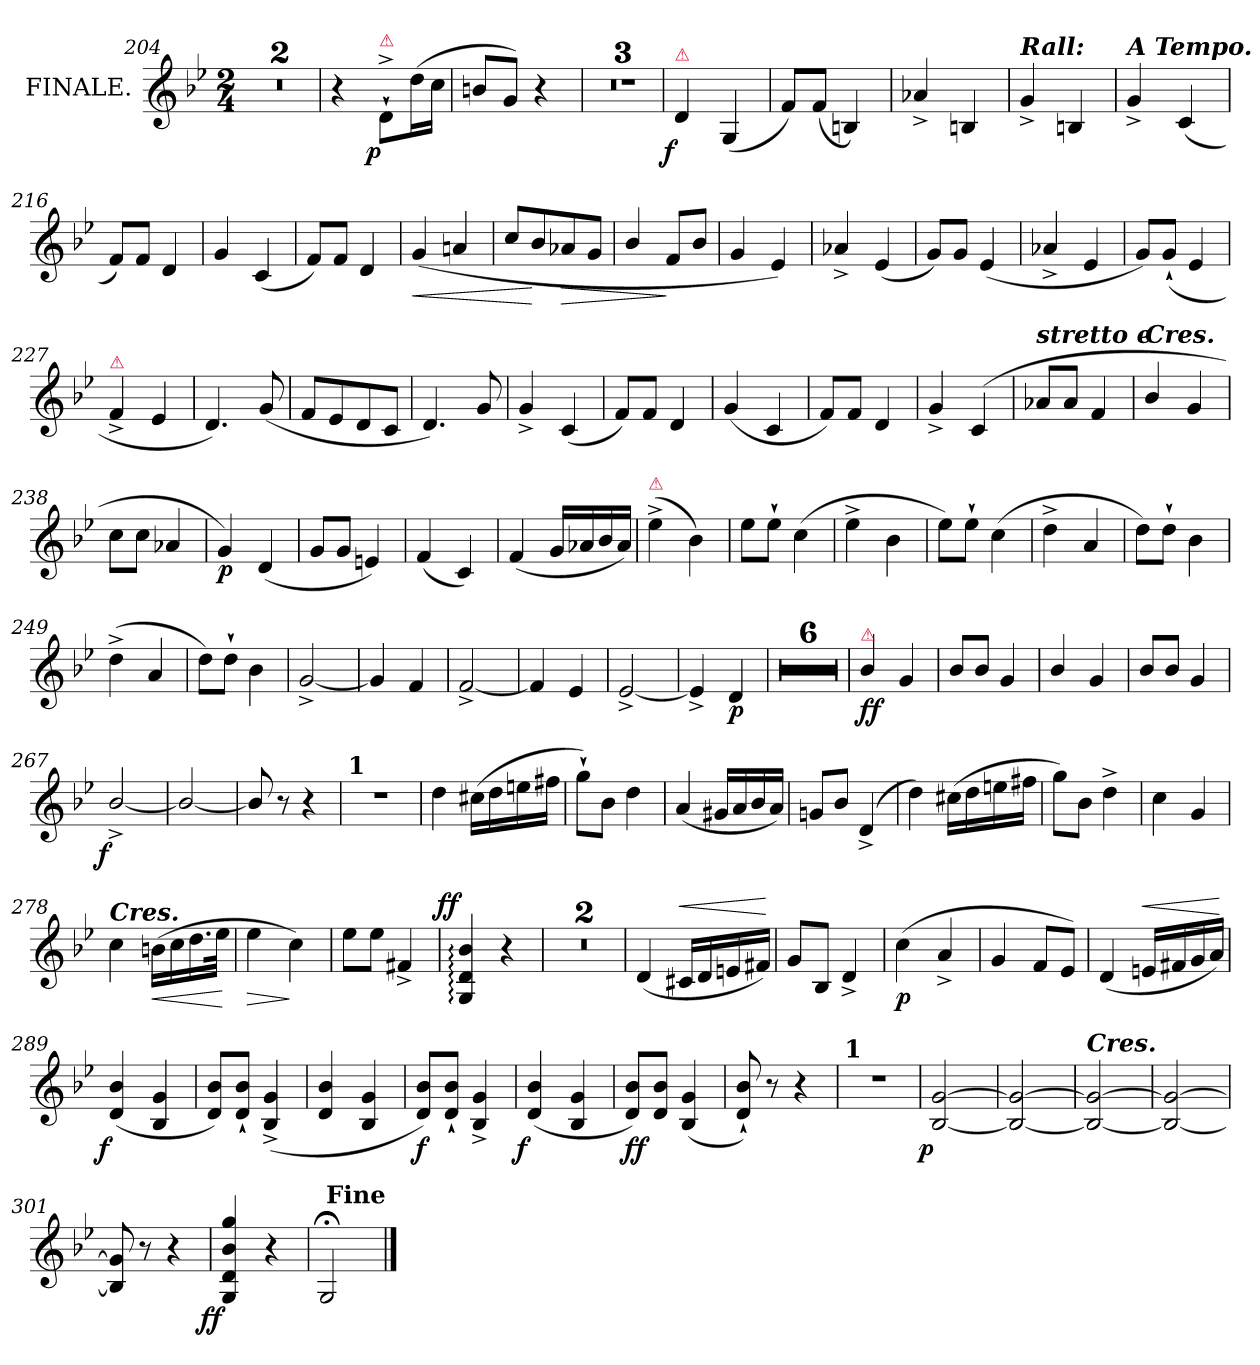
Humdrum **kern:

**kern	**dynam
*part1	*part1
*staff1	*staff1
*I"FINALE.	*
*clefG2	*
*k[b-e-]	*
*M2/4	*
=204	=204
2rdd	.
=205	=205
2rdd	.
=206	=206
4r	.
!LO:TX:a:color=crimson:t=⚠	!
!	!LO:DY:rj
8d`<^>/L	p
(>16dd\L	.
16cc\JJ	.
=207	=207
8bnL	.
8gJ)	.
4r	.
=208	=208
2r	.
=209	=209
2r	.
=210	=210
2r	.
=211	=211
!LO:TX:a:color=crimson:t=⚠	!
!	!LO:DY:rj
4d	f
(<4G	.
=212	=212
8fL)	.
(<8fJ	.
4Bn)	.
=213	=213
4a-X^<	.
4Bn	.
=214	=214
!LO:TX:a:Bi:t=Rall&colon;	!
4g^<	.
4Bn	.
=215	=215
!LO:TX:a:Bi:t=A Tempo.	!
4g^<	.
(<4c	.
=216	=216
8fL)	.
8fJ	.
4d	.
=217	=217
4g	.
(<4c	.
=218	=218
8fL)	.
8fJ	.
4d	.
=219	=219
!	!LO:HP:b
(<4g	<
4an	.
=220	=220
8ccL	.
8b-	[
!	!LO:HP:b
8a-X	>
8gJ	.
=221	=221
4b-/	.
8fL	]
8b-J	.
=222	=222
4g	.
4e-)	.
=223	=223
4a-X^<	.
(<4e-	.
=224	=224
8gL)	.
8gJ	.
(<4e-	.
=225	=225
4a-X^<	.
4e-	.
=226	=226
8gL)	.
(<8g`<J	.
4e-	.
=227	=227
!LO:TX:a:color=crimson:t=⚠	!
4f^<	.
4e-	.
=228	=228
4.d)	.
(<8g	.
=229	=229
8fL	.
8e-	.
8d	.
8cJ	.
=230	=230
4.d)	.
8g	.
=231	=231
4g^<	.
(<4c	.
=232	=232
8fL)	.
8fJ	.
4d	.
=233	=233
(<4g	.
4c	.
=234	=234
8fL)	.
8fJ	.
4d	.
=235	=235
4g^<	.
(<4c	.
=236	=236
!LO:TX:a:Bi:t=stretto e	!
8a-XL	.
8a-J	.
4f	.
=237	=237
!LO:TX:a:Bi:t=Cres.	!
4b-/	.
4g	.
=238	=238
8ccL	.
8ccJ	.
4a-X	.
=239	=239
4g)	p
(<4d	.
=240	=240
8gL	.
8gJ	.
4en)	.
=241	=241
(<4f	.
4c)	.
=242	=242
(<4f	.
16gLL	.
16a-X	.
16b-	.
16a-JJ)	.
=243	=243
!LO:TX:a:color=crimson:t=⚠	!
(>4ee-^<	.
4b-)	.
=244	=244
8ee-L	.
8ee-`>J	.
(>4cc	.
=245	=245
4ee-^<	.
4b-	.
=246	=246
8ee-L)	.
8ee-`>J	.
(>4cc	.
=247	=247
4dd^<	.
4a	.
=248	=248
8ddL)	.
8dd`>J	.
4b-	.
=249	=249
(>4dd^<	.
4a	.
=250	=250
8ddL)	.
8dd`>J	.
4b-	.
=251	=251
[2g^<	.
=252	=252
4g]	.
4f	.
=253	=253
[2f^<	.
=254	=254
4f]	.
4e-	.
=255	=255
[2e-^<	.
=256	=256
4e-^<]	.
4d	p
=257	=257
2r	.
=258	=258
2r	.
=259	=259
2r	.
=260	=260
2r	.
=261	=261
2r	.
=262	=262
2r	.
=263	=263
!LO:TX:a:color=crimson:t=⚠	!
4b-/	ff
4g	.
=264	=264
8b-/L	.
8b-J	.
4g	.
=265	=265
4b-/	.
4g	.
=266	=266
8b-/L	.
8b-J	.
4g	.
=267	=267
!	!LO:DY:rj
[<2b-^</	f
=268	=268
2b-/_	.
=269	=269
8b-/]	.
8r	.
4r	.
=270	=270
!LO:TX:a:B:t=1	!
2r	.
=271	=271
4dd	.
(>16cc#XLL	.
16dd	.
16een	.
16ff#XJJ	.
=272	=272
8gg`>L)	.
8b-J	.
4dd	.
=273	=273
(<4a	.
16g#XLL	.
16a	.
16b-	.
16aJJ)	.
=274	=274
8gnL	.
8b-J	.
(<4d^<	.
=275	=275
4dd)	.
(>16cc#XLL	.
16dd	.
16een	.
16ff#XJJ	.
=276	=276
8ggL)	.
8b-J	.
4dd^<	.
=277	=277
4cc	.
4g	.
=278	=278
!LO:TX:Bi:t=Cres.	!
4cc	.
!	!LO:HP:b
(>16bnLL	<
16cc	.
16.dd	.
32ee-JJk	.
.	[
=279	=279
!	!LO:HP:b
4ee-	>
4cc)	]
=280	=280
8ee-L	.
8ee-J	.
4f#X^<	.
=281	=281
!	!LO:DY:a:rj
4G: 4d: 4b-:	ff
4r	.
=282	=282
2rdd	.
=283	=283
2rdd	.
=284	=284
(<4d	.
!	!LO:HP:a
16c#XLL	<
16d	.
16en	.
16f#XJJ)	.
.	[
=285	=285
8gL	.
8B-J	.
4d^<	.
=286	=286
(>4cc	p
4a^<	.
=287	=287
4g	.
8fL	.
8e-J)	.
=288	=288
(<4d	.
!	!LO:HP:a
16enLL	<
16f#X	.
16g	.
16aJJ)	.
.	[
=289	=289
!	!LO:DY:rj
(<4d 4b-	f
4B- 4g	.
=290	=290
8d 8b-L)	.
8d`< 8b-`<J	.
(<4B-^< 4g^<	.
=291	=291
4d 4b-	.
4B- 4g	.
=292	=292
8d 8b-L)	f
8d`< 8b-`<J	.
4B-^< 4g^<	.
=293	=293
!	!LO:DY:rj
(<4d 4b-	f
4B- 4g	.
=294	=294
8d 8b-L)	ff
8d 8b-J	.
(<4B- 4g	.
=295	=295
8d`< 8b-`<)	.
8r	.
4r	.
=296	=296
!LO:TX:a:B:t=1	!
2rdd	.
=297	=297
!	!LO:DY:rj
[<2B- [>2g	p
=298	=298
2B-_< 2g_>	.
=299	=299
!LO:TX:Bi:t=Cres.	!
2B-_< 2g_>	.
=300	=300
2B-_ 2g_	.
=301	=301
8B-] 8g]	.
8r	.
4r	.
=302	=302
!	!LO:DY:rj
4G/ 4d/ 4b-/ 4gg/	ff
4r	.
=303	=303
2G;<	.
!LO:TX:a:B:t=Fine	!
==	==
*-	*-
